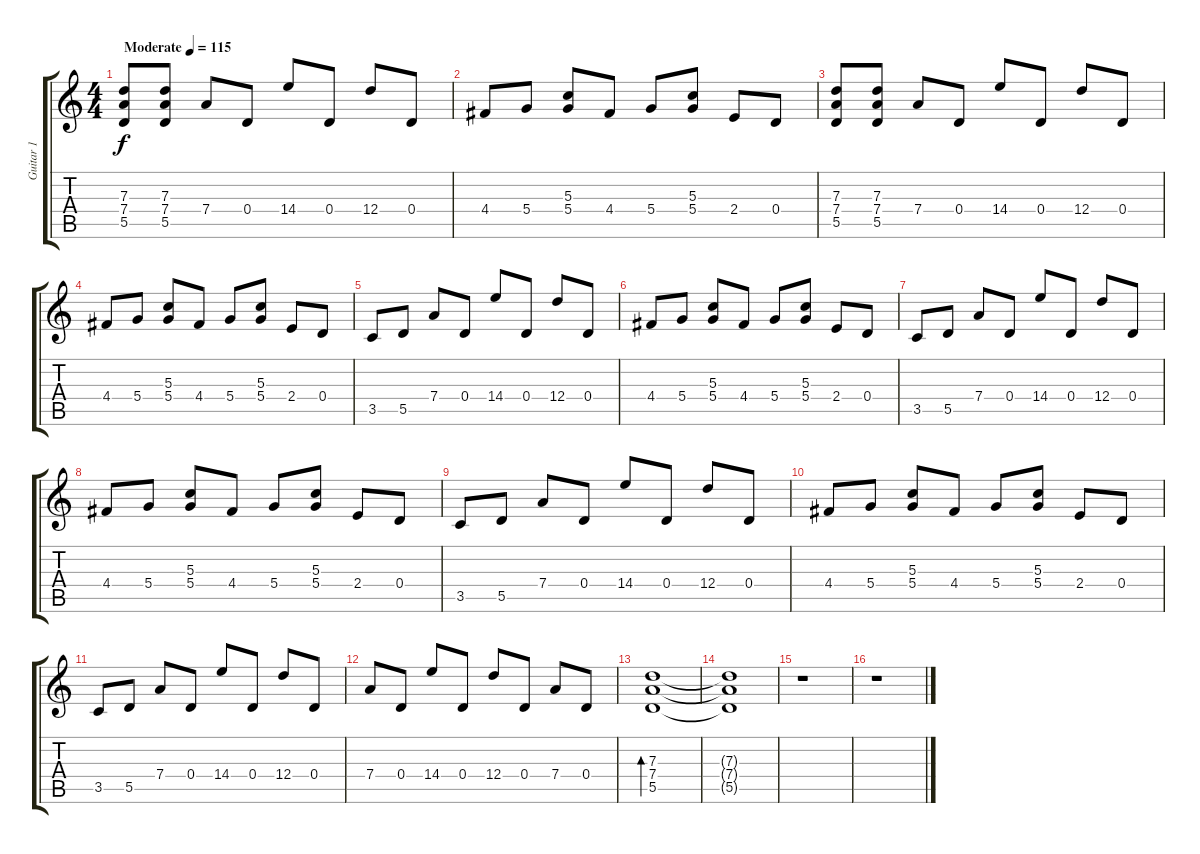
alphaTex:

\track ("Guitar 1" "Guitar 1") {instrument overdrivenguitar}
\staff {score tabs}
\tuning (E4 B3 G3 D3 A2 E2) {hide}
\ts (4 4)
\tempo (115 "Moderate")
\clef g2
\ks c
(7.3 7.4 5.5).8{dy f instrument overdrivenguitar} (7.3 7.4 5.5).8 7.4.8 0.4.8 14.4.8 0.4.8 12.4.8 0.4.8 |
4.4.8 5.4.8 (5.3 5.4).8 4.4.8 5.4.8 (5.3 5.4).8 2.4.8 0.4.8 |
(7.3 7.4 5.5).8 (7.3 7.4 5.5).8 7.4.8 0.4.8 14.4.8 0.4.8 12.4.8 0.4.8 |
4.4.8 5.4.8 (5.3 5.4).8 4.4.8 5.4.8 (5.3 5.4).8 2.4.8 0.4.8 |
3.5.8 5.5.8 7.4.8 0.4.8 14.4.8 0.4.8 12.4.8 0.4.8 |
4.4.8 5.4.8 (5.3 5.4).8 4.4.8 5.4.8 (5.3 5.4).8 2.4.8 0.4.8 |
3.5.8 5.5.8 7.4.8 0.4.8 14.4.8 0.4.8 12.4.8 0.4.8 |
4.4.8 5.4.8 (5.3 5.4).8 4.4.8 5.4.8 (5.3 5.4).8 2.4.8 0.4.8 |
3.5.8 5.5.8 7.4.8 0.4.8 14.4.8 0.4.8 12.4.8 0.4.8 |
4.4.8 5.4.8 (5.3 5.4).8 4.4.8 5.4.8 (5.3 5.4).8 2.4.8 0.4.8 |
3.5.8 5.5.8 7.4.8 0.4.8 14.4.8 0.4.8 12.4.8 0.4.8 |
7.4.8 0.4.8 14.4.8 0.4.8 12.4.8 0.4.8 7.4.8 0.4.8 |
(7.3 7.4 5.5).1{bd 60} |
(7.3{t} 7.4{t} 5.5{t}).1 |
r.1 |
r.1
